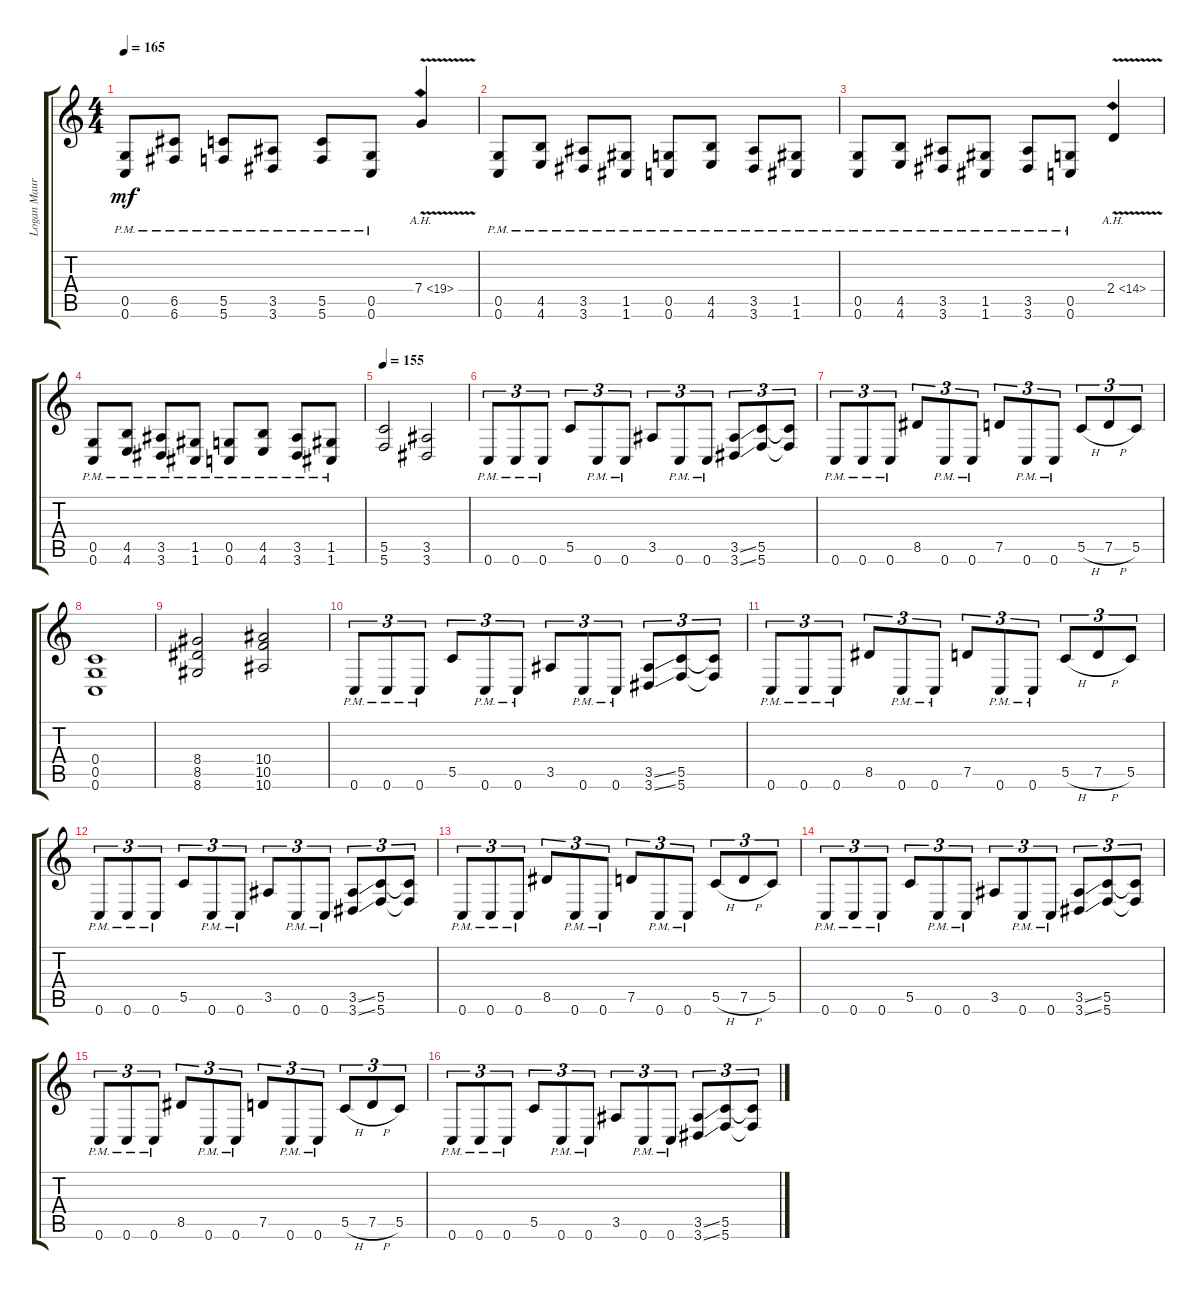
\track ("Logan Maurer" "Logan Maur") {instrument distortionguitar}
\staff {score tabs}
\tuning (D4 A3 F3 C3 G2 C2) {hide}
\ts (4 4)
\tempo 165
\clef g2
\ks c
(0.5{pm} 0.6{pm}).8{dy mf} (6.5{pm} 6.6{pm}).8 (5.5{pm} 5.6{pm}).8 (3.5{pm} 3.6{pm}).8 (5.5{pm} 5.6{pm}).8 (0.5{pm} 0.6{pm}).8 7.4{ah 12 v}.4 |
(0.5{pm} 0.6{pm}).8 (4.5{pm} 4.6{pm}).8 (3.5{pm} 3.6{pm}).8 (1.5{pm} 1.6{pm}).8 (0.5{pm} 0.6{pm}).8 (4.5{pm} 4.6{pm}).8 (3.5{pm} 3.6{pm}).8 (1.5{pm} 1.6{pm}).8 |
(0.5{pm} 0.6{pm}).8 (4.5{pm} 4.6{pm}).8 (3.5{pm} 3.6{pm}).8 (1.5{pm} 1.6{pm}).8 (3.5{pm} 3.6{pm}).8 (0.5{pm} 0.6{pm}).8 2.4{ah 12 v}.4 |
(0.5{pm} 0.6{pm}).8 (4.5{pm} 4.6{pm}).8 (3.5{pm} 3.6{pm}).8 (1.5{pm} 1.6{pm}).8 (0.5{pm} 0.6{pm}).8 (4.5{pm} 4.6{pm}).8 (3.5{pm} 3.6{pm}).8 (1.5{pm} 1.6{pm}).8 |
\tempo 155
(5.5 5.6).2 (3.5 3.6).2 |
0.6{pm}.8{tu (3 2)} 0.6{pm}.8{tu (3 2)} 0.6{pm}.8{tu (3 2)} 5.5.8{tu (3 2)} 0.6{pm}.8{tu (3 2)} 0.6{pm}.8{tu (3 2)} 3.5.8{tu (3 2)} 0.6{pm}.8{tu (3 2)} 0.6{pm}.8{tu (3 2)} (3.5{ss} 3.6{ss}).8{tu (3 2)} (5.5 5.6).8{tu (3 2)} (5.5{t} 5.6{t}).8{tu (3 2)} |
0.6{pm}.8{tu (3 2)} 0.6{pm}.8{tu (3 2)} 0.6{pm}.8{tu (3 2)} 8.5.8{tu (3 2)} 0.6{pm}.8{tu (3 2)} 0.6{pm}.8{tu (3 2)} 7.5.8{tu (3 2)} 0.6{pm}.8{tu (3 2)} 0.6{pm}.8{tu (3 2)} 5.5{h}.8{tu (3 2)} 7.5{h}.8{tu (3 2)} 5.5.8{tu (3 2)} |
(0.4 0.5 0.6).1 |
(8.4 8.5 8.6).2 (10.4 10.5 10.6).2 |
0.6{pm}.8{tu (3 2)} 0.6{pm}.8{tu (3 2)} 0.6{pm}.8{tu (3 2)} 5.5.8{tu (3 2)} 0.6{pm}.8{tu (3 2)} 0.6{pm}.8{tu (3 2)} 3.5.8{tu (3 2)} 0.6{pm}.8{tu (3 2)} 0.6{pm}.8{tu (3 2)} (3.5{ss} 3.6{ss}).8{tu (3 2)} (5.5 5.6).8{tu (3 2)} (5.5{t} 5.6{t}).8{tu (3 2)} |
0.6{pm}.8{tu (3 2)} 0.6{pm}.8{tu (3 2)} 0.6{pm}.8{tu (3 2)} 8.5.8{tu (3 2)} 0.6{pm}.8{tu (3 2)} 0.6{pm}.8{tu (3 2)} 7.5.8{tu (3 2)} 0.6{pm}.8{tu (3 2)} 0.6{pm}.8{tu (3 2)} 5.5{h}.8{tu (3 2)} 7.5{h}.8{tu (3 2)} 5.5.8{tu (3 2)} |
0.6{pm}.8{tu (3 2)} 0.6{pm}.8{tu (3 2)} 0.6{pm}.8{tu (3 2)} 5.5.8{tu (3 2)} 0.6{pm}.8{tu (3 2)} 0.6{pm}.8{tu (3 2)} 3.5.8{tu (3 2)} 0.6{pm}.8{tu (3 2)} 0.6{pm}.8{tu (3 2)} (3.5{ss} 3.6{ss}).8{tu (3 2)} (5.5 5.6).8{tu (3 2)} (5.5{t} 5.6{t}).8{tu (3 2)} |
0.6{pm}.8{tu (3 2)} 0.6{pm}.8{tu (3 2)} 0.6{pm}.8{tu (3 2)} 8.5.8{tu (3 2)} 0.6{pm}.8{tu (3 2)} 0.6{pm}.8{tu (3 2)} 7.5.8{tu (3 2)} 0.6{pm}.8{tu (3 2)} 0.6{pm}.8{tu (3 2)} 5.5{h}.8{tu (3 2)} 7.5{h}.8{tu (3 2)} 5.5.8{tu (3 2)} |
0.6{pm}.8{tu (3 2)} 0.6{pm}.8{tu (3 2)} 0.6{pm}.8{tu (3 2)} 5.5.8{tu (3 2)} 0.6{pm}.8{tu (3 2)} 0.6{pm}.8{tu (3 2)} 3.5.8{tu (3 2)} 0.6{pm}.8{tu (3 2)} 0.6{pm}.8{tu (3 2)} (3.5{ss} 3.6{ss}).8{tu (3 2)} (5.5 5.6).8{tu (3 2)} (5.5{t} 5.6{t}).8{tu (3 2)} |
0.6{pm}.8{tu (3 2)} 0.6{pm}.8{tu (3 2)} 0.6{pm}.8{tu (3 2)} 8.5.8{tu (3 2)} 0.6{pm}.8{tu (3 2)} 0.6{pm}.8{tu (3 2)} 7.5.8{tu (3 2)} 0.6{pm}.8{tu (3 2)} 0.6{pm}.8{tu (3 2)} 5.5{h}.8{tu (3 2)} 7.5{h}.8{tu (3 2)} 5.5.8{tu (3 2)} |
0.6{pm}.8{tu (3 2)} 0.6{pm}.8{tu (3 2)} 0.6{pm}.8{tu (3 2)} 5.5.8{tu (3 2)} 0.6{pm}.8{tu (3 2)} 0.6{pm}.8{tu (3 2)} 3.5.8{tu (3 2)} 0.6{pm}.8{tu (3 2)} 0.6{pm}.8{tu (3 2)} (3.5{ss} 3.6{ss}).8{tu (3 2)} (5.5 5.6).8{tu (3 2)} (5.5{t} 5.6{t}).8{tu (3 2)}
